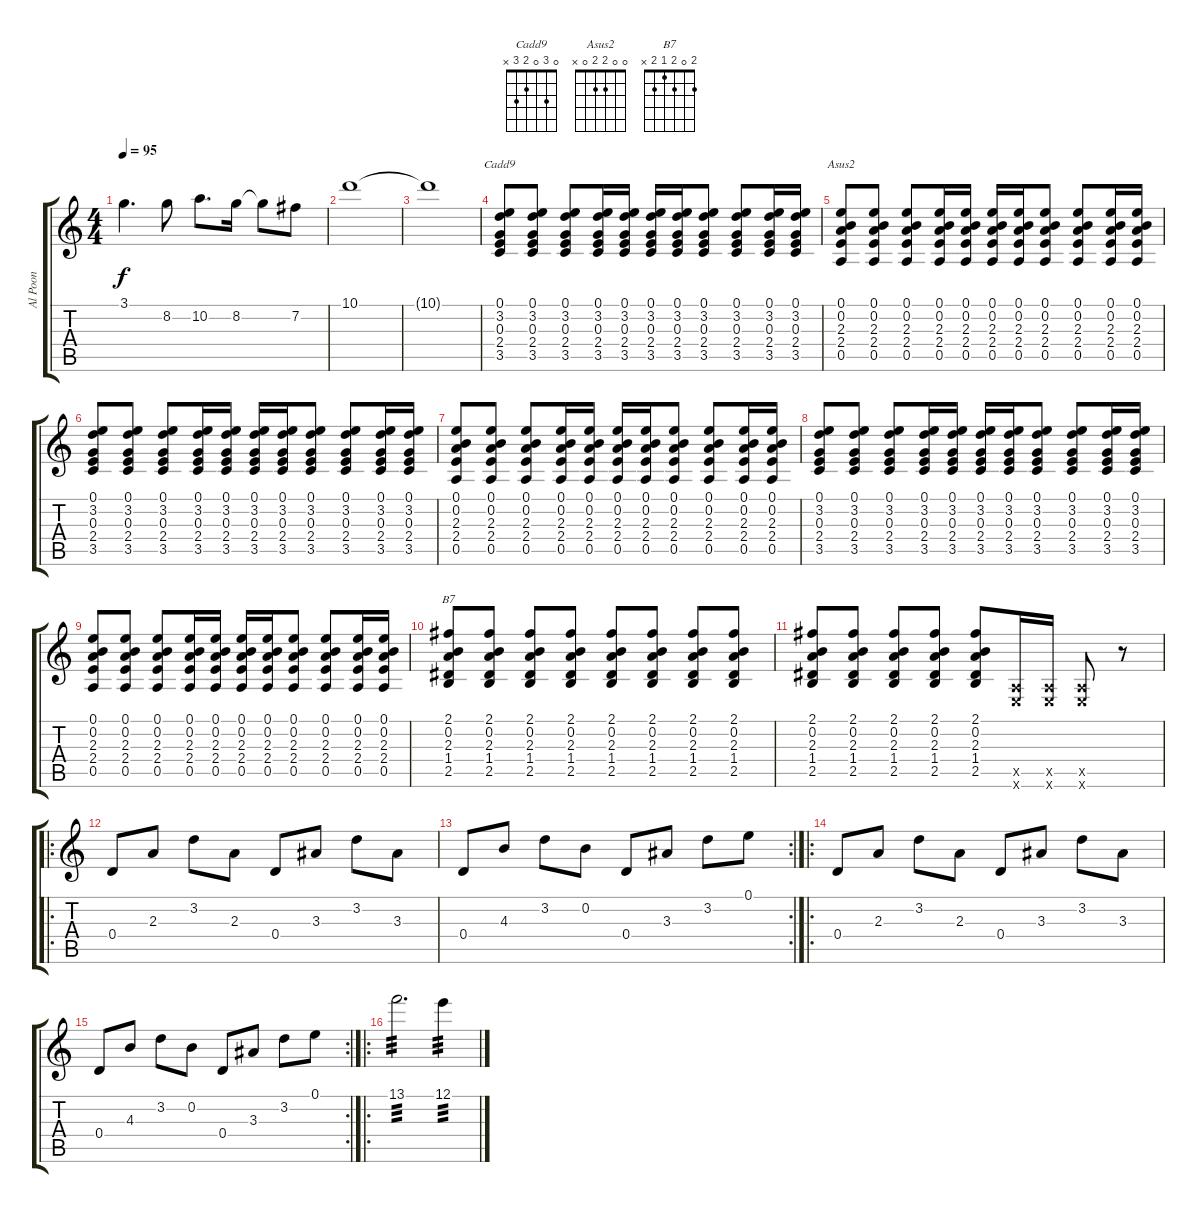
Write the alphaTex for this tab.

\track ("Al Poon" "Al Poon") {instrument acousticguitarsteel}
\staff {score tabs}
\tuning (E4 B3 G3 D3 A2 E2) {hide}
\chord ("Cadd9" 0 3 0 2 3 x)
\chord ("Asus2" 0 0 2 2 0 x)
\chord ("B7" 2 0 2 1 2 x)
\ts (4 4)
\tempo 95
\clef g2
\ks c
3.1{t}.4{d dy f} 8.2.8 10.2.8{d} 8.2.16 8.2{t}.8 7.2.8 |
10.1.1 |
10.1{t}.1 |
(0.1 3.2 0.3 2.4 3.5).8{ch "Cadd9"} (0.1 3.2 0.3 2.4 3.5).8 (0.1 3.2 0.3 2.4 3.5).8 (0.1 3.2 0.3 2.4 3.5).16 (0.1 3.2 0.3 2.4 3.5).16 (0.1 3.2 0.3 2.4 3.5).16 (0.1 3.2 0.3 2.4 3.5).16 (0.1 3.2 0.3 2.4 3.5).8 (0.1 3.2 0.3 2.4 3.5).8 (0.1 3.2 0.3 2.4 3.5).16 (0.1 3.2 0.3 2.4 3.5).16 |
(0.1 0.2 2.3 2.4 0.5).8{ch "Asus2"} (0.1 0.2 2.3 2.4 0.5).8 (0.1 0.2 2.3 2.4 0.5).8 (0.1 0.2 2.3 2.4 0.5).16 (0.1 0.2 2.3 2.4 0.5).16 (0.1 0.2 2.3 2.4 0.5).16 (0.1 0.2 2.3 2.4 0.5).16 (0.1 0.2 2.3 2.4 0.5).8 (0.1 0.2 2.3 2.4 0.5).8 (0.1 0.2 2.3 2.4 0.5).16 (0.1 0.2 2.3 2.4 0.5).16 |
(0.1 3.2 0.3 2.4 3.5).8 (0.1 3.2 0.3 2.4 3.5).8 (0.1 3.2 0.3 2.4 3.5).8 (0.1 3.2 0.3 2.4 3.5).16 (0.1 3.2 0.3 2.4 3.5).16 (0.1 3.2 0.3 2.4 3.5).16 (0.1 3.2 0.3 2.4 3.5).16 (0.1 3.2 0.3 2.4 3.5).8 (0.1 3.2 0.3 2.4 3.5).8 (0.1 3.2 0.3 2.4 3.5).16 (0.1 3.2 0.3 2.4 3.5).16 |
(0.1 0.2 2.3 2.4 0.5).8 (0.1 0.2 2.3 2.4 0.5).8 (0.1 0.2 2.3 2.4 0.5).8 (0.1 0.2 2.3 2.4 0.5).16 (0.1 0.2 2.3 2.4 0.5).16 (0.1 0.2 2.3 2.4 0.5).16 (0.1 0.2 2.3 2.4 0.5).16 (0.1 0.2 2.3 2.4 0.5).8 (0.1 0.2 2.3 2.4 0.5).8 (0.1 0.2 2.3 2.4 0.5).16 (0.1 0.2 2.3 2.4 0.5).16 |
(0.1 3.2 0.3 2.4 3.5).8 (0.1 3.2 0.3 2.4 3.5).8 (0.1 3.2 0.3 2.4 3.5).8 (0.1 3.2 0.3 2.4 3.5).16 (0.1 3.2 0.3 2.4 3.5).16 (0.1 3.2 0.3 2.4 3.5).16 (0.1 3.2 0.3 2.4 3.5).16 (0.1 3.2 0.3 2.4 3.5).8 (0.1 3.2 0.3 2.4 3.5).8 (0.1 3.2 0.3 2.4 3.5).16 (0.1 3.2 0.3 2.4 3.5).16 |
(0.1 0.2 2.3 2.4 0.5).8 (0.1 0.2 2.3 2.4 0.5).8 (0.1 0.2 2.3 2.4 0.5).8 (0.1 0.2 2.3 2.4 0.5).16 (0.1 0.2 2.3 2.4 0.5).16 (0.1 0.2 2.3 2.4 0.5).16 (0.1 0.2 2.3 2.4 0.5).16 (0.1 0.2 2.3 2.4 0.5).8 (0.1 0.2 2.3 2.4 0.5).8 (0.1 0.2 2.3 2.4 0.5).16 (0.1 0.2 2.3 2.4 0.5).16 |
(2.1 0.2 2.3 1.4 2.5).8{ch "B7"} (2.1 0.2 2.3 1.4 2.5).8 (2.1 0.2 2.3 1.4 2.5).8 (2.1 0.2 2.3 1.4 2.5).8 (2.1 0.2 2.3 1.4 2.5).8 (2.1 0.2 2.3 1.4 2.5).8 (2.1 0.2 2.3 1.4 2.5).8 (2.1 0.2 2.3 1.4 2.5).8 |
(2.1 0.2 2.3 1.4 2.5).8 (2.1 0.2 2.3 1.4 2.5).8 (2.1 0.2 2.3 1.4 2.5).8 (2.1 0.2 2.3 1.4 2.5).8 (2.1 0.2 2.3 1.4 2.5).8 (0.5{x} 0.6{x}).16 (0.5{x} 0.6{x}).16 (0.5{x} 0.6{x}).8 r.8 |
\ro
0.4.8 2.3.8 3.2.8 2.3.8 0.4.8 3.3.8 3.2.8 3.3.8 |
\rc 2
0.4.8 4.3.8 3.2.8 0.2.8 0.4.8 3.3.8 3.2.8 0.1.8 |
\ro
0.4.8 2.3.8 3.2.8 2.3.8 0.4.8 3.3.8 3.2.8 3.3.8 |
\rc 2
0.4.8 4.3.8 3.2.8 0.2.8 0.4.8 3.3.8 3.2.8 0.1.8 |
\ro
13.1.2{d tp 3} 12.1.4{tp 3}
